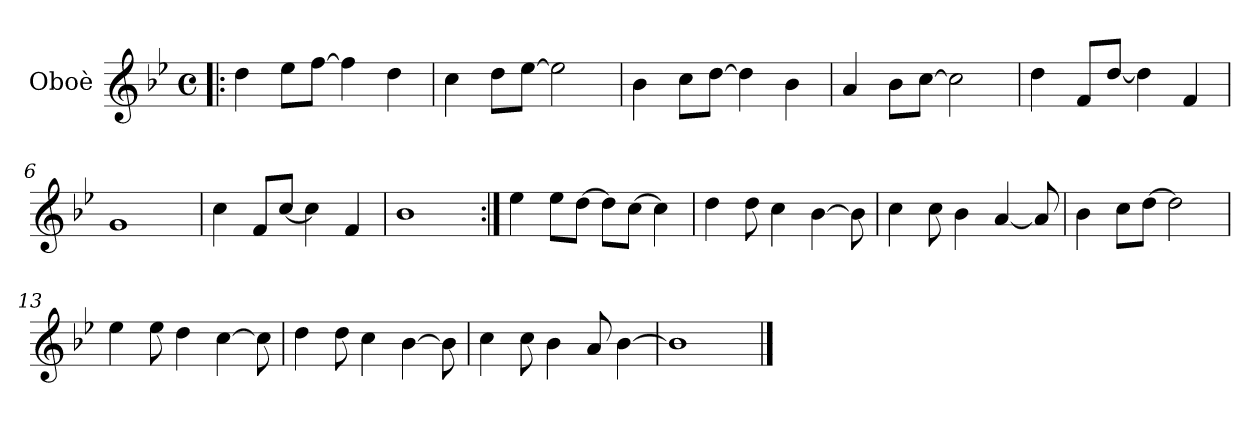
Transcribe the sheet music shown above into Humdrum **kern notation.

**kern
*part1
*staff1
*I"Oboè
*I'Ob.
*clefG2
*k[b-e-]
*M4/4
*met(c)
=1!|:
4dd\
8ee-\L
[8ff\J
4ff\]
4dd\
=2
4cc\
8dd\L
[8ee-\J
2ee-\]
=3
4b-\
8cc\L
[8dd\J
4dd\]
4b-\
=4
4a/
8b-\L
[8cc\J
2cc\]
=5
4dd\
8f/L
[8dd/J
4dd\]
4f/
=6
1g
=7
4cc\
8f/L
[8cc/J
4cc\]
4f/
=8
1b-
!!LO:LB:g=z
=9:|!
4ee-\
8ee-\L
[8dd\J
8dd\L]
[8cc\J
4cc\]
=10
4dd\
8dd\
4cc\
[4b-\
8b-\]
=11
4cc\
8cc\
4b-\
[4a/
8a/]
=12
4b-\
8cc\L
[8dd\J
2dd\]
=13
4ee-\
8ee-\
4dd\
[4cc\
8cc\]
=14
4dd\
8dd\
4cc\
[4b-\
8b-\]
=15
4cc\
8cc\
4b-\
8a/
[4b-\
=16
1b-]
==
*-
